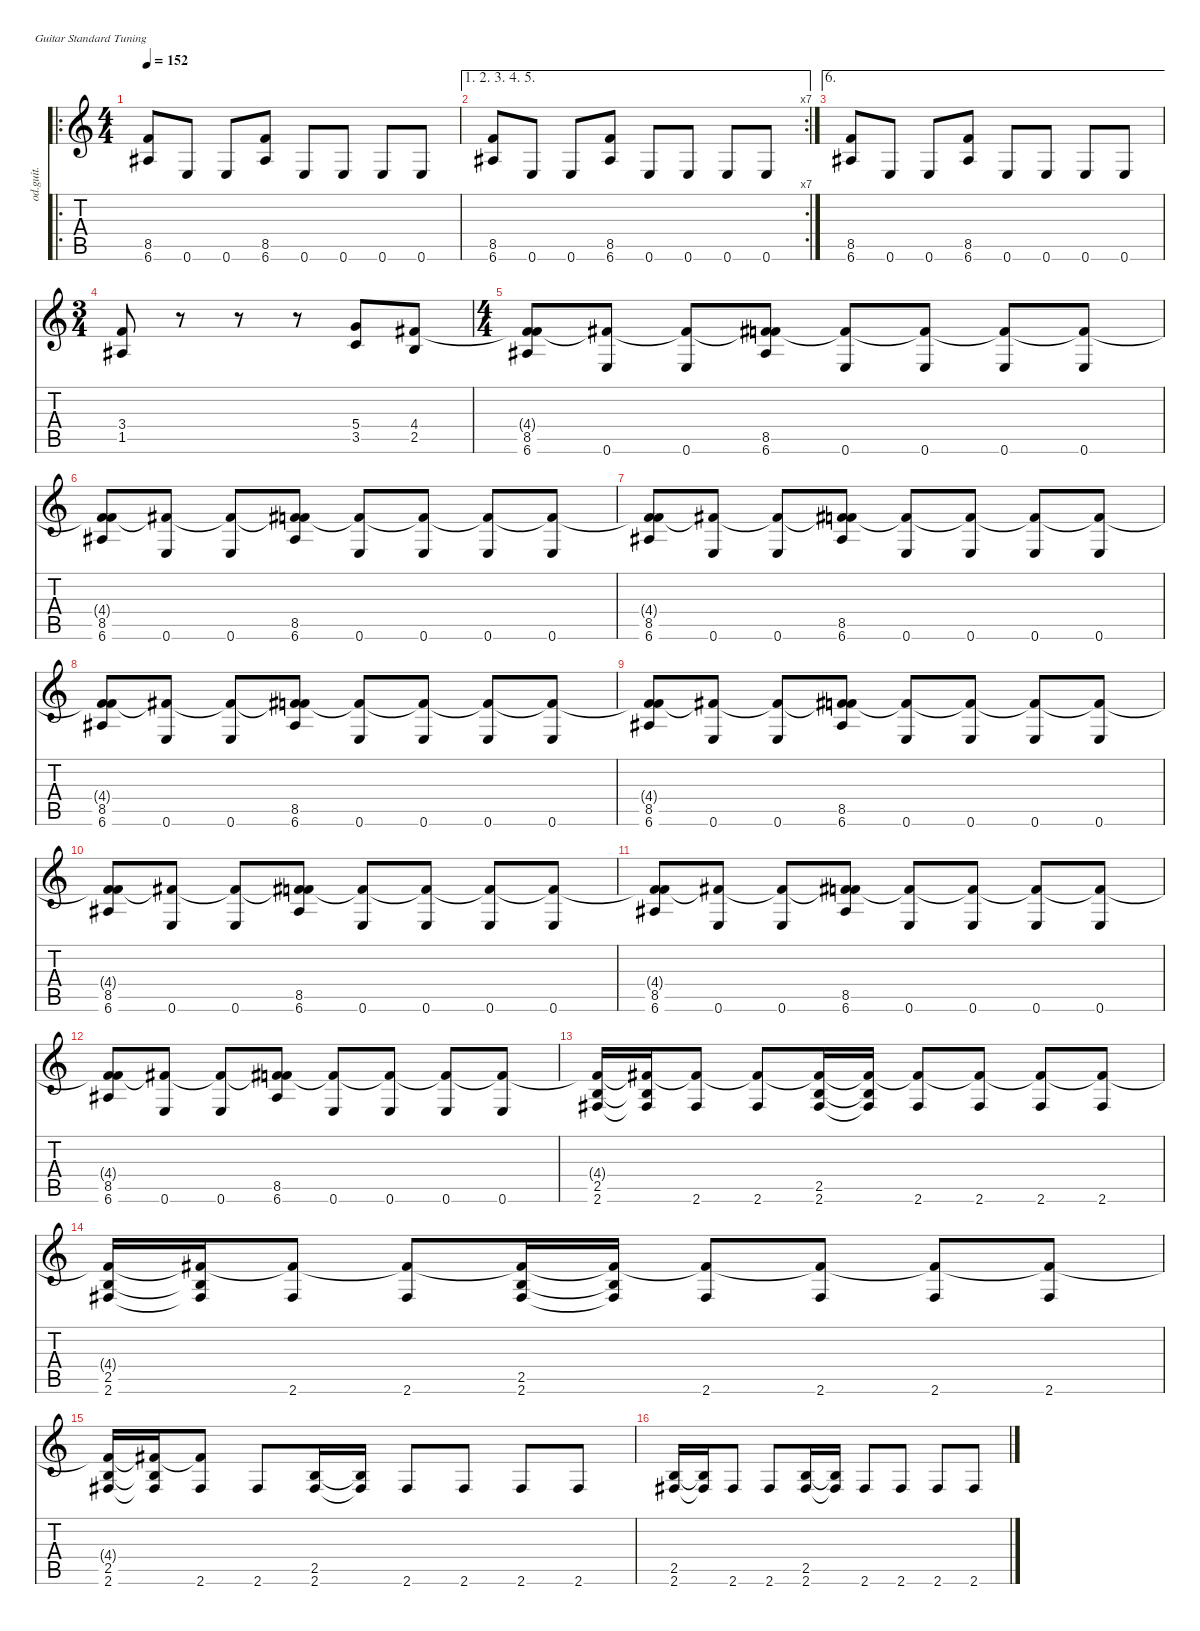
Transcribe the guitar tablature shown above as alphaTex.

\defaultSystemsLayout 4
\hideDynamics
\bracketExtendMode nobrackets
\track ("Rhythm 1" "od.guit.") {instrument overdrivenguitar}
\staff {score tabs}
\tuning (E4 B3 G3 D3 A2 E2)
\ro
\ts (4 4)
\tempo 152
\clef g2
\ks c
(8.5 6.6{acc #}).8{dy f} 0.6.8 0.6.8 (8.5 6.6{acc #}).8 0.6.8 0.6.8 0.6.8 0.6.8 |
\ae (1 2 3 4 5)
\rc 7
(8.5 6.6{acc #}).8 0.6.8 0.6.8 (8.5 6.6{acc #}).8 0.6.8 0.6.8 0.6.8 0.6.8 |
\ae 6
(8.5 6.6{acc #}).8 0.6.8 0.6.8 (8.5 6.6{acc #}).8 0.6.8 0.6.8 0.6.8 0.6.8 |
\ts (3 4)
(3.4 1.5{acc #}).8 r.8 r.8 r.8 (5.4 3.5).8 (4.4{acc #} 2.5).8 |
\ts (4 4)
(8.5 6.6{acc #} 4.4{t acc #}).8 (0.6 4.4{t acc #}).8 (0.6 4.4{t acc #}).8 (8.5 6.6{acc #} 4.4{t acc #}).8 (0.6 4.4{t acc #}).8 (0.6 4.4{t acc #}).8 (0.6 4.4{t acc #}).8 (0.6 4.4{t acc #}).8 |
(8.5 6.6{acc #} 4.4{t acc #}).8 (0.6 4.4{t acc #}).8 (0.6 4.4{t acc #}).8 (8.5 6.6{acc #} 4.4{t acc #}).8 (0.6 4.4{t acc #}).8 (0.6 4.4{t acc #}).8 (0.6 4.4{t acc #}).8 (0.6 4.4{t acc #}).8 |
(8.5 6.6{acc #} 4.4{t acc #}).8 (0.6 4.4{t acc #}).8 (0.6 4.4{t acc #}).8 (8.5 6.6{acc #} 4.4{t acc #}).8 (0.6 4.4{t acc #}).8 (0.6 4.4{t acc #}).8 (0.6 4.4{t acc #}).8 (0.6 4.4{t acc #}).8 |
(8.5 6.6{acc #} 4.4{t acc #}).8 (0.6 4.4{t acc #}).8 (0.6 4.4{t acc #}).8 (8.5 6.6{acc #} 4.4{t acc #}).8 (0.6 4.4{t acc #}).8 (0.6 4.4{t acc #}).8 (0.6 4.4{t acc #}).8 (0.6 4.4{t acc #}).8 |
(8.5 6.6{acc #} 4.4{t acc #}).8 (0.6 4.4{t acc #}).8 (0.6 4.4{t acc #}).8 (8.5 6.6{acc #} 4.4{t acc #}).8 (0.6 4.4{t acc #}).8 (0.6 4.4{t acc #}).8 (0.6 4.4{t acc #}).8 (0.6 4.4{t acc #}).8 |
(8.5 6.6{acc #} 4.4{t acc #}).8 (0.6 4.4{t acc #}).8 (0.6 4.4{t acc #}).8 (8.5 6.6{acc #} 4.4{t acc #}).8 (0.6 4.4{t acc #}).8 (0.6 4.4{t acc #}).8 (0.6 4.4{t acc #}).8 (0.6 4.4{t acc #}).8 |
(8.5 6.6{acc #} 4.4{t acc #}).8 (0.6 4.4{t acc #}).8 (0.6 4.4{t acc #}).8 (8.5 6.6{acc #} 4.4{t acc #}).8 (0.6 4.4{t acc #}).8 (0.6 4.4{t acc #}).8 (0.6 4.4{t acc #}).8 (0.6 4.4{t acc #}).8 |
(8.5 6.6{acc #} 4.4{t acc #}).8 (0.6 4.4{t acc #}).8 (0.6 4.4{t acc #}).8 (8.5 6.6{acc #} 4.4{t acc #}).8 (0.6 4.4{t acc #}).8 (0.6 4.4{t acc #}).8 (0.6 4.4{t acc #}).8 (0.6 4.4{t acc #}).8 |
(2.5 2.6{acc #} 4.4{t acc #}).16 (2.5{t} 2.6{t acc #} 4.4{t acc #}).16 (4.4{t acc #} 2.6{acc #}).8 (2.6{acc #} 4.4{t acc #}).8{dy mf} (2.5 2.6{acc #} 4.4{t acc #}).16{dy f} (2.5{t} 2.6{t acc #} 4.4{t acc #}).16 (2.6{acc #} 4.4{t acc #}).8{dy mf} (2.6{acc #} 4.4{t acc #}).8 (2.6{acc #} 4.4{t acc #}).8 (2.6{acc #} 4.4{t acc #}).8 |
(2.5 2.6{acc #} 4.4{t acc #}).16{dy f} (2.5{t} 2.6{t acc #} 4.4{t acc #}).16 (2.6{acc #} 4.4{t acc #}).8{dy mf} (2.6{acc #} 4.4{t acc #}).8 (2.5 2.6{acc #} 4.4{t acc #}).16{dy f} (2.5{t} 2.6{t acc #} 4.4{t acc #}).16 (2.6{acc #} 4.4{t acc #}).8{dy mf} (2.6{acc #} 4.4{t acc #}).8 (2.6{acc #} 4.4{t acc #}).8 (2.6{acc #} 4.4{t acc #}).8 |
(2.5 2.6{acc #} 4.4{t acc #}).16{dy f} (2.5{t} 2.6{t acc #} 4.4{t acc #}).16 (4.4{t acc #} 2.6{acc #}).8 2.6{acc #}.8{dy mf} (2.5 2.6{acc #}).16{dy f} (2.5{t} 2.6{t acc #}).16 2.6{acc #}.8{dy mf} 2.6{acc #}.8 2.6{acc #}.8 2.6{acc #}.8 |
(2.5 2.6{acc #}).16{dy f} (2.5{t} 2.6{t acc #}).16 2.6{acc #}.8{dy mf} 2.6{acc #}.8 (2.5 2.6{acc #}).16{dy f} (2.5{t} 2.6{t acc #}).16 2.6{acc #}.8{dy mf} 2.6{acc #}.8 2.6{acc #}.8 2.6{acc #}.8
